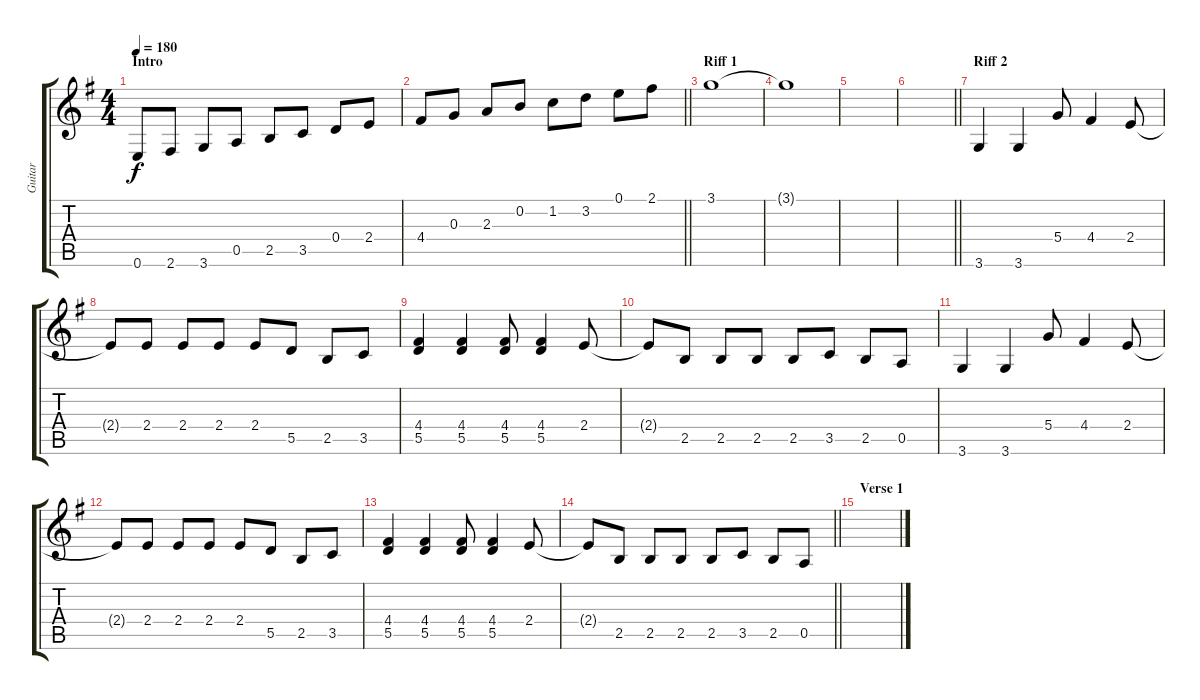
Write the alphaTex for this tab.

\track ("Guitar" "Guitar") {instrument electricguitarclean bank 255}
\staff {score tabs}
\tuning (E4 B3 G3 D3 A2 E2) {hide}
\ts (4 4)
\section ("" "Intro")
\tempo 180
\clef g2
\ks g
0.6.8{dy f instrument electricguitarclean} 2.6.8 3.6.8 0.5.8 2.5.8 3.5.8 0.4.8 2.4.8 |
\barLineRight lightlight
4.4.8 0.3.8 2.3.8 0.2.8 1.2.8 3.2.8 0.1.8 2.1.8 |
\section ("" "Riff 1")
3.1.1 |
3.1{t}.1 |
|
\barLineRight lightlight
|
\section ("" "Riff 2")
3.6.4 3.6.4 5.4.8 4.4.4 2.4.8 |
2.4{t}.8 2.4.8 2.4.8 2.4.8 2.4.8 5.5.8 2.5.8 3.5.8 |
(4.4 5.5).4 (4.4 5.5).4 (4.4 5.5).8 (4.4 5.5).4 2.4.8 |
2.4{t}.8 2.5.8 2.5.8 2.5.8 2.5.8 3.5.8 2.5.8 0.5.8 |
3.6.4 3.6.4 5.4.8 4.4.4 2.4.8 |
2.4{t}.8 2.4.8 2.4.8 2.4.8 2.4.8 5.5.8 2.5.8 3.5.8 |
(4.4 5.5).4 (4.4 5.5).4 (4.4 5.5).8 (4.4 5.5).4 2.4.8 |
\barLineRight lightlight
2.4{t}.8 2.5.8 2.5.8 2.5.8 2.5.8 3.5.8 2.5.8 0.5.8 |
\section ("" "Verse 1")
